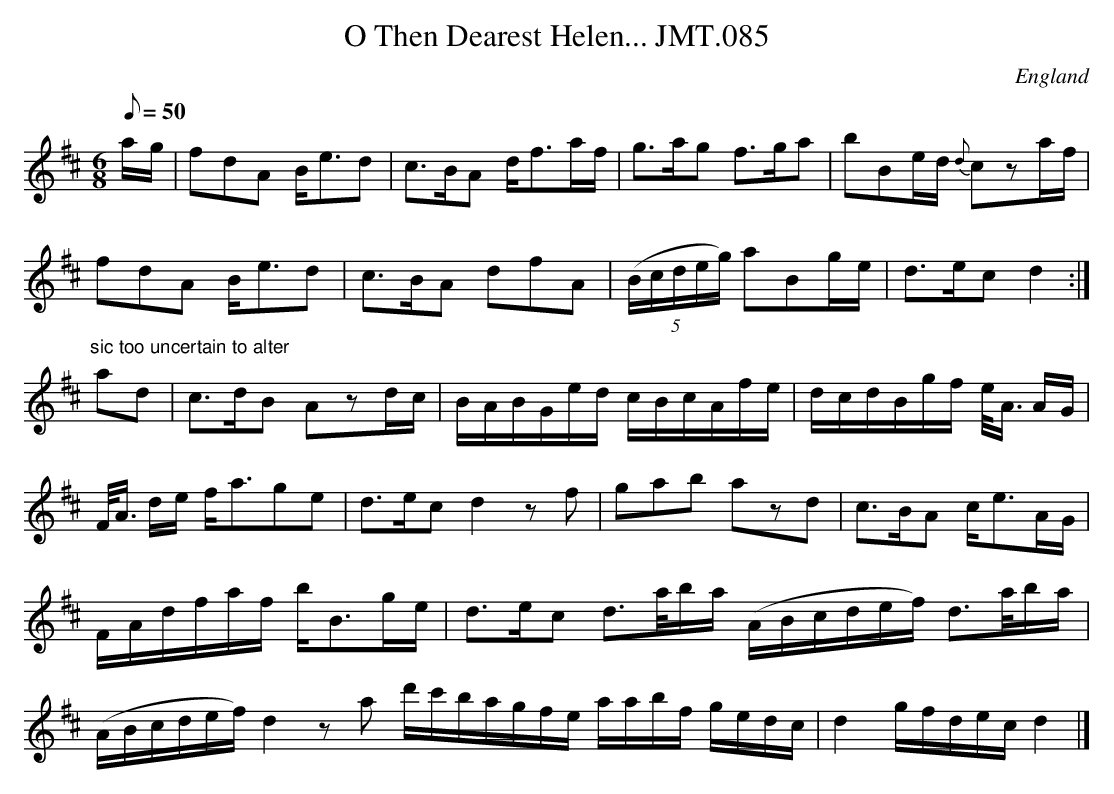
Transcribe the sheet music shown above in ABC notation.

X:1
T:O Then Dearest Helen... JMT.085
M:6/8
L:1/8
Q:50
O:England
K:D major
a/-g/|fdA B<ed|c>BA d<fa/f/|g>ag f>ga|bBe/d/ {d}cza/f/|!
fdA B<ed|c>BA dfA|((5B/c/d/e/g/) aBg/e/|d>ec d2:|!
"sic too uncertain to alter"a-d|c>dB Azd/c/|\
B/A/B/G/e/d/ c/B/c/A/f/e/|d/c/d/B/g/f/ e/<A/ A/G/|!
F/<A/ d/e/ f<age|d>ec d2zf|gab azd|c>BA c<eA/G/|!
F/A/d/f/a/f/ b<Bg/e/|d>ec d>a/b/a/ (A/B/c/d/e/f/) d>a/b/a/ |!
(A/B/c/d/e/f/) d2za d'/c'/b/a/g/f/e/ \
a/a/b/f/ g/e/d/c/|d2g/f/d/e/c/d2|]
